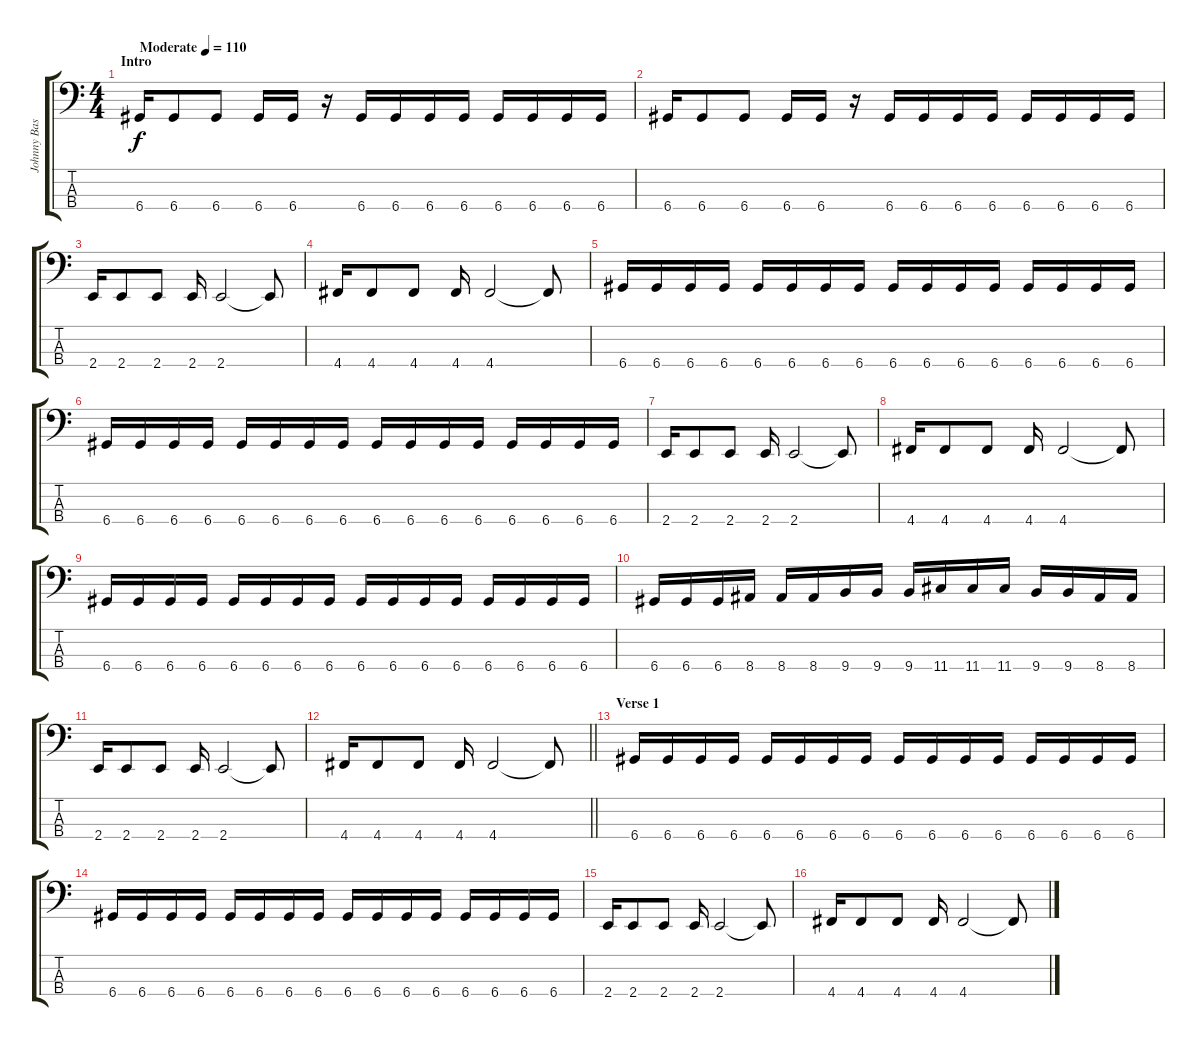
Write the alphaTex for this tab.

\track ("Johnny Bass" "Johnny Bas") {instrument electricbassfinger}
\staff {score tabs}
\tuning (G2 D2 A1 D1) {hide}
\ts (4 4)
\section ("" "Intro")
\tempo (110 "Moderate")
\clef f4
\ks c
6.4.16{dy f instrument electricbassfinger} 6.4.8 6.4.8 6.4.16 6.4.16 r.16 6.4.16 6.4.16 6.4.16 6.4.16 6.4.16 6.4.16 6.4.16 6.4.16 |
6.4.16 6.4.8 6.4.8 6.4.16 6.4.16 r.16 6.4.16 6.4.16 6.4.16 6.4.16 6.4.16 6.4.16 6.4.16 6.4.16 |
2.4.16 2.4.8 2.4.8 2.4.16 2.4.2 2.4{t}.8 |
4.4.16 4.4.8 4.4.8 4.4.16 4.4.2 4.4{t}.8 |
6.4.16 6.4.16 6.4.16 6.4.16 6.4.16 6.4.16 6.4.16 6.4.16 6.4.16 6.4.16 6.4.16 6.4.16 6.4.16 6.4.16 6.4.16 6.4.16 |
6.4.16 6.4.16 6.4.16 6.4.16 6.4.16 6.4.16 6.4.16 6.4.16 6.4.16 6.4.16 6.4.16 6.4.16 6.4.16 6.4.16 6.4.16 6.4.16 |
2.4.16 2.4.8 2.4.8 2.4.16 2.4.2 2.4{t}.8 |
4.4.16 4.4.8 4.4.8 4.4.16 4.4.2 4.4{t}.8 |
6.4.16 6.4.16 6.4.16 6.4.16 6.4.16 6.4.16 6.4.16 6.4.16 6.4.16 6.4.16 6.4.16 6.4.16 6.4.16 6.4.16 6.4.16 6.4.16 |
6.4.16 6.4.16 6.4.16 8.4.16 8.4.16 8.4.16 9.4.16 9.4.16 9.4.16 11.4.16 11.4.16 11.4.16 9.4.16 9.4.16 8.4.16 8.4.16 |
2.4.16 2.4.8 2.4.8 2.4.16 2.4.2 2.4{t}.8 |
\barLineRight lightlight
4.4.16 4.4.8 4.4.8 4.4.16 4.4.2 4.4{t}.8 |
\section ("" "Verse 1")
6.4.16 6.4.16 6.4.16 6.4.16 6.4.16 6.4.16 6.4.16 6.4.16 6.4.16 6.4.16 6.4.16 6.4.16 6.4.16 6.4.16 6.4.16 6.4.16 |
6.4.16 6.4.16 6.4.16 6.4.16 6.4.16 6.4.16 6.4.16 6.4.16 6.4.16 6.4.16 6.4.16 6.4.16 6.4.16 6.4.16 6.4.16 6.4.16 |
2.4.16 2.4.8 2.4.8 2.4.16 2.4.2 2.4{t}.8 |
4.4.16 4.4.8 4.4.8 4.4.16 4.4.2 4.4{t}.8
